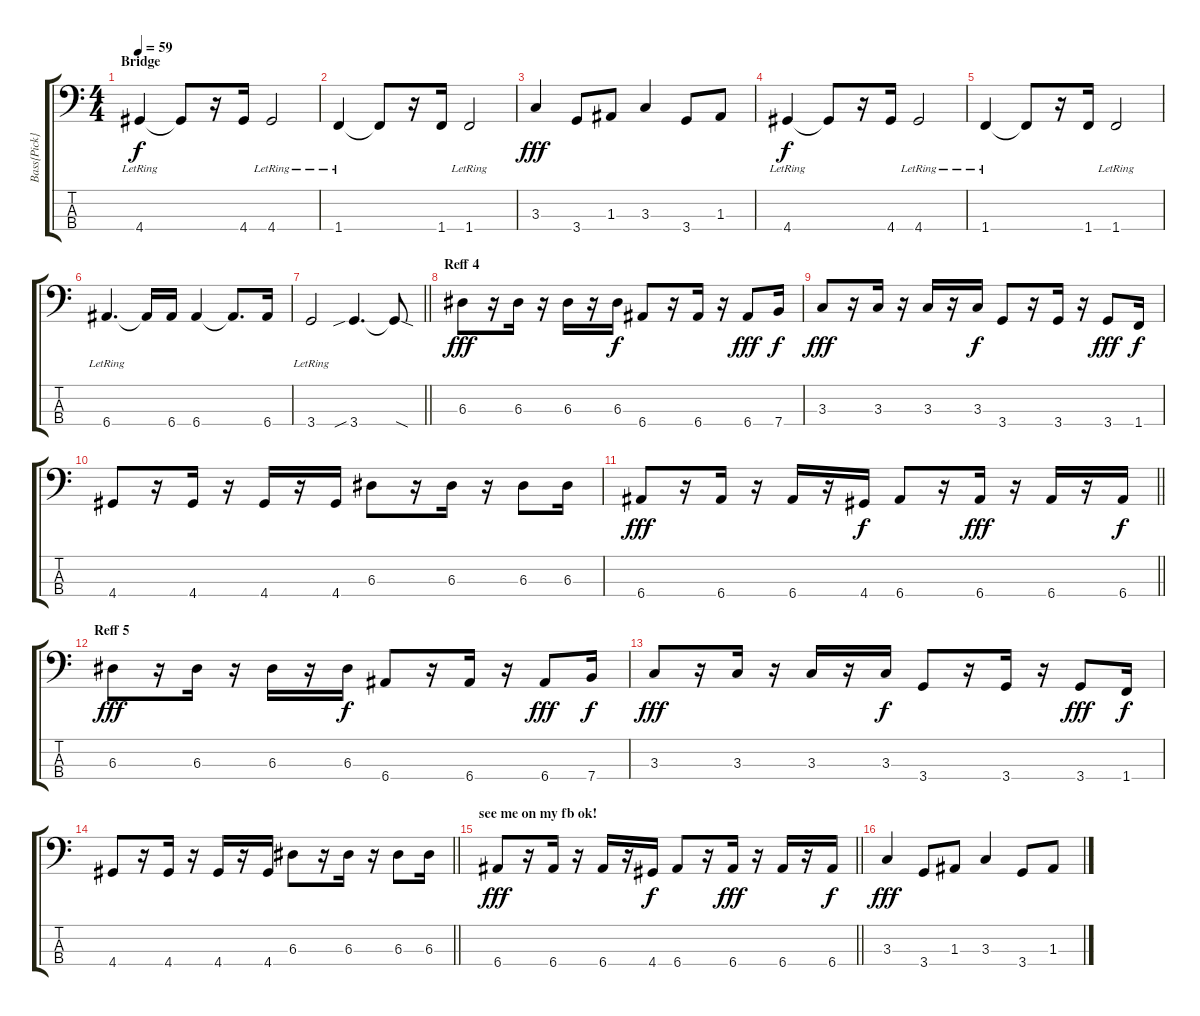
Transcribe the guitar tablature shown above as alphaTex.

\track ("Bass{Pick}" "Bass{Pick}") {instrument electricbasspick}
\staff {score tabs}
\tuning (G2 D2 A1 E1) {hide}
\ts (4 4)
\section ("" "Bridge")
\tempo 59
\clef f4
\ks c
4.4{lr}.4{dy f} 4.4{t}.8 r.16 4.4.16 4.4{lr}.2 |
1.4{lr}.4 1.4{t}.8 r.16 1.4.16 1.4{lr}.2 |
3.3.4{dy fff} 3.4.8 1.3.8 3.3.4 3.4.8 1.3.8 |
4.4{lr}.4{dy f} 4.4{t}.8 r.16 4.4.16 4.4{lr}.2 |
1.4{lr}.4 1.4{t}.8 r.16 1.4.16 1.4{lr}.2 |
6.4{lr}.4{d} 6.4{t}.16 6.4.16 6.4.4 6.4{t}.8{d} 6.4.16 |
\barLineRight lightlight
3.4{lr}.2 3.4{sib}.4{d} 3.4{sod t}.8 |
\section ("" "Reff 4")
6.3.8{dy fff} r.16 6.3.16 r.16 6.3.16 r.16 6.3.16{dy f} 6.4.8 r.16 6.4.16 r.16 6.4.8{dy fff} 7.4.16{dy f} |
3.3.8{dy fff} r.16 3.3.16 r.16 3.3.16 r.16 3.3.16{dy f} 3.4.8 r.16 3.4.16 r.16 3.4.8{dy fff} 1.4.16{dy f} |
4.4.8 r.16 4.4.16 r.16 4.4.16 r.16 4.4.16 6.3.8 r.16 6.3.16 r.16 6.3.8 6.3.16 |
\barLineRight lightlight
6.4.8{dy fff} r.16 6.4.16 r.16 6.4.16 r.16 4.4.16{dy f} 6.4.8 r.16 6.4.16{dy fff} r.16 6.4.16 r.16 6.4.16{dy f} |
\section ("" "Reff 5")
6.3.8{dy fff} r.16 6.3.16 r.16 6.3.16 r.16 6.3.16{dy f} 6.4.8 r.16 6.4.16 r.16 6.4.8{dy fff} 7.4.16{dy f} |
3.3.8{dy fff} r.16 3.3.16 r.16 3.3.16 r.16 3.3.16{dy f} 3.4.8 r.16 3.4.16 r.16 3.4.8{dy fff} 1.4.16{dy f} |
\barLineRight lightlight
4.4.8 r.16 4.4.16 r.16 4.4.16 r.16 4.4.16 6.3.8 r.16 6.3.16 r.16 6.3.8 6.3.16 |
\section ("" "see me on my fb ok!")
\barLineRight lightlight
6.4.8{dy fff} r.16 6.4.16 r.16 6.4.16 r.16 4.4.16{dy f} 6.4.8 r.16 6.4.16{dy fff} r.16 6.4.16 r.16 6.4.16{dy f} |
3.3.4{dy fff} 3.4.8 1.3.8 3.3.4 3.4.8 1.3.8
